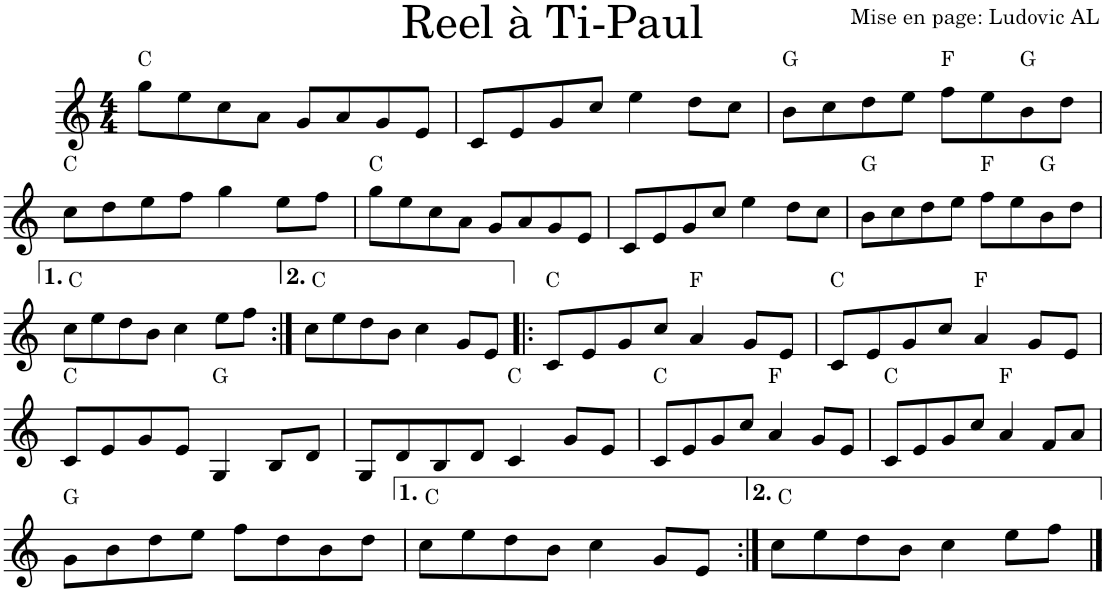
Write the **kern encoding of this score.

**kern	**harte
*part1	*part1
*staff1	*
*I"Violon	*
*I'Vln.	*
*clefG2	*
*k[]	*
*M4/4	*
=1	=1
8gg\L	C:maj
8ee\	.
8cc\	.
8a\J	.
8g/L	.
8a/	.
8g/	.
8e/J	.
=2	=2
8c/L	.
8e/	.
8g/	.
8cc/J	.
4ee\	.
8dd\L	.
8cc\J	.
=3	=3
8b\L	G:maj
8cc\	.
8dd\	.
8ee\J	.
8ff\L	F:maj
8ee\	.
8b\	G:maj
8dd\J	.
!!LO:LB:g=z
=4	=4
8cc\L	C:maj
8dd\	.
8ee\	.
8ff\J	.
4gg\	.
8ee\L	.
8ff\J	.
=5	=5
8gg\L	C:maj
8ee\	.
8cc\	.
8a\J	.
8g/L	.
8a/	.
8g/	.
8e/J	.
=6	=6
8c/L	.
8e/	.
8g/	.
8cc/J	.
4ee\	.
8dd\L	.
8cc\J	.
=7	=7
8b\L	G:maj
8cc\	.
8dd\	.
8ee\J	.
8ff\L	F:maj
8ee\	.
8b\	G:maj
8dd\J	.
!!LO:LB:g=z
=8	=8
8cc\L	C:maj
8ee\	.
8dd\	.
8b\J	.
4cc\	.
8ee\L	.
8ff\J	.
=9:|!	=9:|!
8cc\L	C:maj
8ee\	.
8dd\	.
8b\J	.
4cc\	.
8g/L	.
8e/J	.
=10!|:	=10!|:
8c/L	C:maj
8e/	.
8g/	.
8cc/J	.
4a/	F:maj
8g/L	.
8e/J	.
=11	=11
8c/L	C:maj
8e/	.
8g/	.
8cc/J	.
4a/	F:maj
8g/L	.
8e/J	.
!!LO:LB:g=z
=12	=12
8c/L	C:maj
8e/	.
8g/	.
8e/J	.
4G/	G:maj
8B/L	.
8d/J	.
=13	=13
8G/L	.
8d/	.
8B/	.
8d/J	.
4c/	C:maj
8g/L	.
8e/J	.
=14	=14
8c/L	C:maj
8e/	.
8g/	.
8cc/J	.
4a/	F:maj
8g/L	.
8e/J	.
=15	=15
8c/L	C:maj
8e/	.
8g/	.
8cc/J	.
4a/	F:maj
8f/L	.
8a/J	.
!!LO:LB:g=z
=16	=16
8g\L	G:maj
8b\	.
8dd\	.
8ee\J	.
8ff\L	.
8dd\	.
8b\	.
8dd\J	.
=17	=17
8cc\L	C:maj
8ee\	.
8dd\	.
8b\J	.
4cc\	.
8g/L	.
8e/J	.
=18:|!	=18:|!
8cc\L	C:maj
8ee\	.
8dd\	.
8b\J	.
4cc\	.
8ee\L	.
8ff\J	.
==	==
*-	*-
